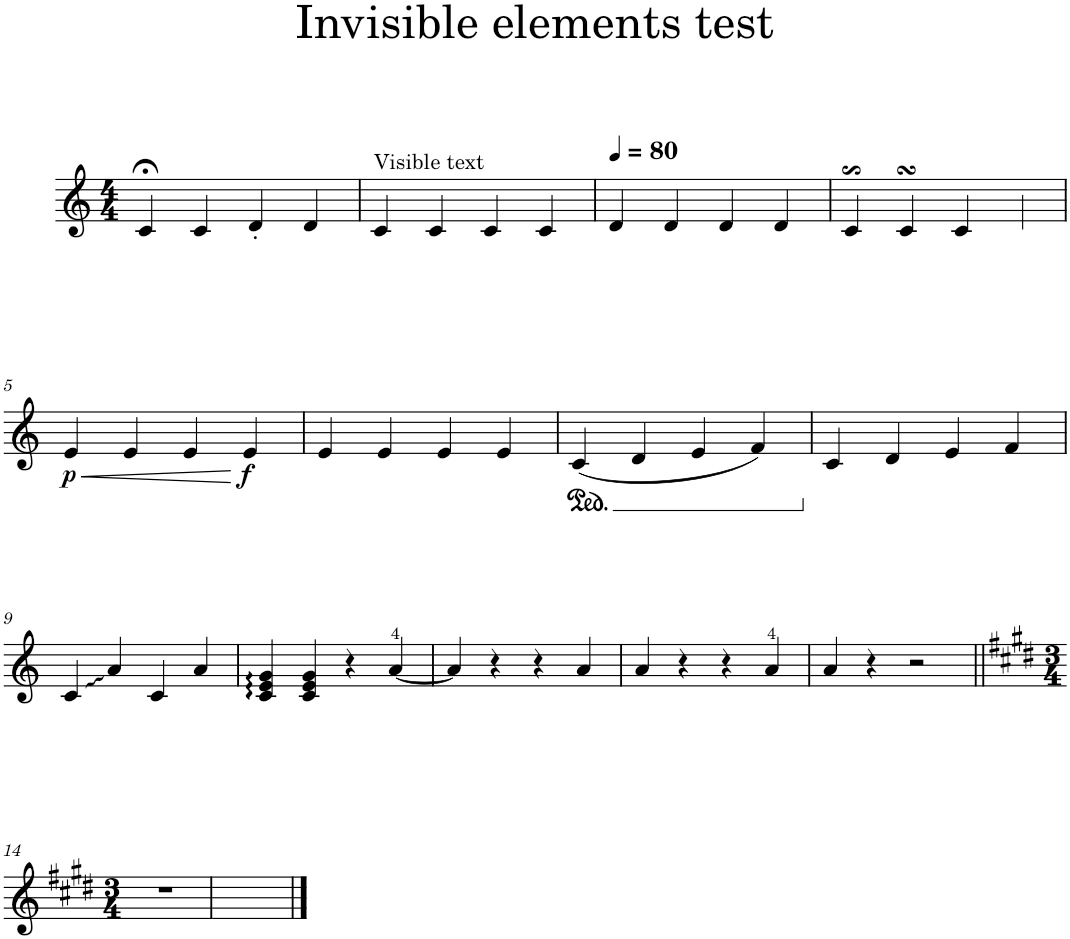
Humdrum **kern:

**kern	**dynam
*part1	*part1
*staff1	*staff1
*I"Piano	*
*I'Pno.	*
*clefG2	*
*k[]	*
*M4/4	*
=1	=1
4c;</	.
4c;</	.
4d'/	.
4d'/	.
=2	=2
!LO:TX:a:t=Visible text	!
4c/	.
4c/	.
4c/	.
4c/	.
=3	=3
*MM80	*
4d/	.
4d/	.
4d/	.
4d/	.
=4	=4
4cs$Ss/	.
4csSSs/	.
4c/	.
4c/	.
!!LO:LB:g=z
=5	=5
!	!LO:HP:b
!	!LO:DY:n=1:b
4e/	< p
4e/	.
4e/	.
!	!LO:DY:n=2:b
4e/	[ f
=6	=6
4e/	.
4e/	.
4e/	.
4e/	.
=7	=7
*ped	*
(4c/	.
4d/	.
4e/	.
4f/)	.
=8	=8
*Xped	*
(4c/	.
4d/	.
4e/	.
4f/)	.
!!LO:LB:g=z
=9	=9
4c/	.
4a/	.
4c/	.
4a/	.
=10	=10
4c/: 4e/: 4g/:	.
4c/: 4e/: 4g/:	.
4r	.
[4a/	.
=11	=11
4a/]	.
4r	.
4r	.
[4a/	.
=12	=12
4a/]	.
4r	.
4r	.
[4a/	.
=13	=13
4a/]	.
4r	.
2r	.
!!LO:LB:g=z
=14||	=14||
*k[f#c#g#d#]	*
*M3/4	*
2.r	.
=15	=15
*k[b-e-a-d-]	*
*M4/4	*
1ryy	.
==	==
*-	*-
